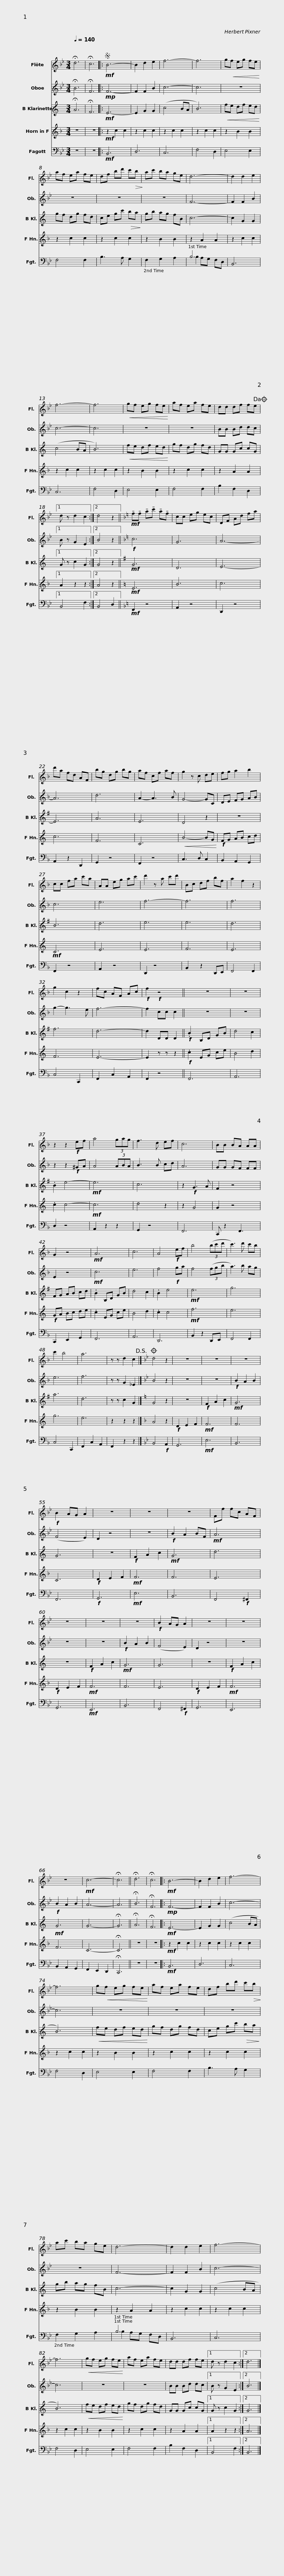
X:1
%%score 1 2 3 4 ( 5 6 )
L:1/8
Q:1/4=140
M:3/4
I:linebreak $
K:Bb
V:1 treble
V:2 treble
V:3 treble transpose=-2
V:4 treble transpose=-7
V:5 bass
V:6 bass
V:1
 !fermata!d6 | !fermata!c6 |:S!mf! B6- | B2 d2 e2 | f6- | %5
 f6 | g!<(!f eg fe!<)! | af ea fe | df bd' c'!>(!b!>)! | ac' ba ge |$ %10
 d6- | d2 d2 e2 | f6- | f6 |!<(! gf eg fe!<)! | %15
 af ea fe | dd df fe!dacoda! |1 d z d2 c2 :|2 d4 z2 ||[K:F]!mf! !tenuto!f!tenuto!f !tenuto!a!tenuto!c' !tenuto!a!tenuto!f |$ %20
 cc eg ec | DF Ad fa | d'a fd AF | bg dg bg | af cf af | %25
 g2 z c de | fg a2 b2 | cc fa c'a | AA eg ac' |$ d'2 z a c'd' | %30
 Bc df bf | a2 f2 z2 | g2 c2 z2 | fc AF Ac |!f! f2!f! z4 || %35
 z6 | z6 | z2 z2!f! ef | a4 (3g-ag | f3 d ef |$ %40
 c6 | BB BA AA | G2 z4 |!mf! A6 | c6 | %45
 A4!f! ef | b4 (3(bc'd' | c'3) d' c'b | c'2 b4 | a6 | %50
 z z d2 c2!D.S.! |]$[K:Bb]O d4 z2 | z6 | z6 | z6 | %55
!f! B2 AG A2 | z6 | z6 | z6 | Ff fc AF | %60
 z6 | z6 | z6 |!f! B2 AG A2 | z6 |$ %65
 z6 | z6 |!mf! c6- | !fermata!c6 || !fermata!d6 | %70
 !fermata!c6 |:!mf! B6- | B2 d2 e2 | f6- | f6 | %75
 g!<(!f eg fe!<)! | af ea fe | df bd' c'!>(!b!>)! |$ ac' ba ge | d6- | %80
 d2 d2 e2 | f6- | f6 |!<(! gf eg fe!<)! | af ea fe | %85
 dd df fe |1 d z d2 c2 :|2 d6 |] %88
V:2
 !fermata!B6 | !fermata!F6 |:!mp! F6- | F2 F2 B2 | c6- | %5
 c6 | z6 | z6 | z6 | z6 |$ %10
 F6- | F2 F2 B2 | c6- | c6 | z6 | %15
 z6 | BB Bd dc |1 B z G2 E2 :|2 B4 z2 ||[K:F]!f! c6 |$ %20
 G6 | A6- | A6 | d6 | A2- A3 B | %25
 G4- GC | DE FG AB | c6 | e6 |$ f6- | %30
 f6 | f6 | g2- g3 e | f6- | f2 cc c2 || %35
 z6 | z6 | z2 z2!f! ^GA | A4 (3A-BA | B3 B cd |$ %40
 A6 | GG GF FF | E2 z4 |!mf! c6 | e6 | %45
 f4!f! ga | f4 (3(fgb | a3) b ag | e6 | f6 | %50
 z z G2 _E2 |]$[K:Bb] B4 z2 | z6 | z6 |!f! B2 A2 B2 | %55
 (F4 E2) | D2 z4 | z6 |!f! B2 A2 BF |!mf! A6 | %60
 z6 | z6 |!f! B2 A2 B2 | (F4 E2) | D2 z4 |$ %65
 z6 |!f! B2 A2 B2 | A6- | A6 || !fermata!B6 | %70
 !fermata!F6 |:!mp! F6- | F2 F2 B2 | c6- | c6 | %75
 z6 | z6 | z6 |$ z6 | F6- | %80
 F2 F2 B2 | c6- | c6 | z6 | z6 | %85
 BB Bd dc |1 B z G2 E2 :|2 B6 |] %88
V:3
[K:C] !fermata!A6 | !fermata!F6 |:!mf! E6- | E2 G2 G2 | (c4 BA | %5
 B6) |!<(! fe df ed!<)! | gf dg fd | ce gc'!>(! ba!>)! | gb ag fB |$ %10
 c6- | c2 G2 G2 | (c4 BA | B6) |!<(! fe df ed!<)! | %15
 gf dg fd | GG Gc cG |1 G z c2 G2 :|2 G4 z2 ||[K:G]!mf! G6 |$ %20
 D6 | E6- | E6 | A6 | E6 | %25
 D4 z2 | z6 | B6 | d6 |$ e6 | %30
 e6 | d6 | f6 | d6- | d2 DD D2 || %35
!f! .B2 B,D GB | d4 c2 | .B2 e4- |!mf! e6 | c6 |$ %40
 z2!f! G3 A | F2 z4 | FG AB cd | .B2 B,D GB | d4 c2 | %45
 .B2 e4 |!mf! e6 | g6 | a6 | d6 | %50
 z z c2 G2 |]$[K:C] G4 z2 | z6 |!f! F2 A2 c2 |!mf! G6 | %55
 G6 | z6 |!f! F2 A2 c2 |!mf! G6 | d6 | %60
 z6 |!f! F2 A2 c2 |!mf! G6 | G6 | z6 |$ %65
!f! F2 A2 c2 |!mf! G6 | G6- | !fermata!G6 || !fermata!A6 | %70
 !fermata!F6 |:!mf! E6- | E2 G2 G2 | (c4 BA | B6) | %75
!<(! fe df ed!<)! | gf dg fd | ce gc'!>(! ba!>)! |$ gb ag fB | c6- | %80
 c2 G2 G2 | (c4 BA | B6) |!<(! fe df ed!<)! | gf dg fd | %85
 GG Gc cG |1 G z c2 G2 :|2 G6 |] %88
V:4
[K:F] z6 | z6 |:!mf! z2 c2 c2 | z2 c2 c2 | z2 c2 c2 | %5
 z2 c2 c2 | z2 B2 B2 | z2 c2 c2 | z2 c2 c2 | z2 B2 B2 |$ %10
 z2 A2 A2 | z2 c2 c2 | z2 c2 c2 | z2 c2 c2 | z2 B2 B2 | %15
 z2 c2 c2 | z2 A2 A2 |1 A2 z2 z2 :|2 A4 z2 ||[K:C]!mf! E6 |$ %20
 B6 | c6 | c6 | F6 | C6 | %25
!<(! B4- BG!<)! |!f! FG AB cd |!mf! C6 | E6 |$ E6 | %30
 F6 | E6 | F6 | E6- | E2 z z z2 || %35
!f! .c2 EG ce | B4 d2 | .c2 c4- |!mf! c6 | d4 z2 |$ %40
 z2 G4 | G2 z4 |!f! GA Bc de | .c2 EG ce | B4 d2 | %45
 .c2 c4 |!mf! f6 | e6 | g6 | e6 | %50
 z2 z2 z2 |]$[K:F] A4 z2 |!f! D2 E2 F2 |!mf! F6 | F6 | %55
 C6 |!f! D2 E2 F2 |!mf! F6 | F6 | E6 | %60
!f! D2 E2 F2 |!mf! F6 | F6 | E6 |!f! D2 E2 F2 |$ %65
!mf! F6 | F6 | C6- | !fermata!C6 || z6 | %70
 z6 |:!mf! z2 c2 c2 | z2 c2 c2 | z2 c2 c2 | z2 c2 c2 | %75
 z2 B2 B2 | z2 c2 c2 | z2 c2 c2 |$ z2 B2 B2 | z2 A2 A2 | %80
 z2 c2 c2 | z2 c2 c2 | z2 c2 c2 | z2 B2 B2 | z2 c2 c2 | %85
 z2 A2 A2 |1 A2 z2 z2 :|2 A6 |] %88
V:5
 z6 | z6 |:!mf! B,,6 | D,6 | C,6 | %5
 F,4 D,2 | E,4 E,2 | F,4 F,2 | B,3 A, G,2 | F,2 G,2 A,2 |$ %10
 B,6 | B,,6 | C,6 | F,4 D,2 | E,4 E,2 | %15
 F,4 F,2 | B,2 F,2 D,2 |1 B,,4 F,2 :|2 B,,4 D,2 ||[K:F]!mf! F,,2 z4 |$ %20
 A,,2 z4 | D,,2 z4 | A,,2 z2 D,,2 | G,,2 z4 | F,,2 z4 | %25
 C,3 D, C,2 | B,,2 A,,2 G,,2 | F,,2 z4 | A,,2 z4 |$ D,,2 z4 | %30
 B,,2 z2 D,,E,, | F,,4 F,,2 | C,4 C,,2 | F,,2 C,2 A,,2 | F,,2 z4 || %35
 F,,6 | A,,6 | D,2 z4 | A,,2 z2 z2 | G,,2 z4 |$ %40
 F,,6 | C,, z2 F,,3 | C,,2 E,,2 G,,2 | F,,6 | A,,6 | %45
 D,,6 | B,,2 z2 D,,E,, | F,,4 F,,2 | C,4 C,,2 | F,,2 C,2 A,,2 | %50
 F,,2 z2 z2 |]$[K:Bb] B,,4!f! A,,2 | G,,6 |!mf! E,6 | B,,6 | %55
 F,,6 |!f! G,,6 |!mf! E,6 | B,,6 | F,,4!f! ^F,,2 | %60
 G,,6 |!mf! E,,6 | B,,6 | F,,4!f! ^F,,2 | G,,6 |$ %65
 E,,6 | B,,2 A,,2 G,,2 | F,,2 E,,2 D,,2 | !fermata!C,,6 || z6 | %70
 z6 |:!mf! B,,6 | D,6 | C,6 | F,4 D,2 | %75
 E,4 E,2 | F,4 F,2 | B,3 A, G,2 |$ F,2 G,2 A,2 | B,6 | %80
 B,,6 | C,6 | F,4 D,2 | E,4 E,2 | F,4 F,2 | %85
 B,2 F,2 D,2 |1 B,,4 F,2 :|2 B,,6 |] %88
V:6
 x6 | x6 |: x6 | x6 | x6 | %5
 x6 | x6 | x6 | x6 | x6 |$ %10
 B,2 A,G, F,D, | x6 | x6 | x6 | x6 | %15
 x6 | x6 |1 x6 :|2 x6 ||[K:F] x6 |$ %20
 x6 | x6 | x6 | x6 | x6 | %25
 x6 | x6 | x6 | x6 |$ x6 | %30
 x6 | x6 | x6 | x6 | x6 || %35
 x6 | x6 | x6 | x6 | x6 |$ %40
 x6 | x6 | x6 | x6 | x6 | %45
 x6 | x6 | x6 | x6 | x6 | %50
 x6 |]$[K:Bb] x6 | x6 | x6 | x6 | %55
 x6 | x6 | x6 | x6 | x6 | %60
 x6 | x6 | x6 | x6 | x6 |$ %65
 x6 | x6 | x6 | x6 || x6 | %70
 x6 |: x6 | x6 | x6 | x6 | %75
 x6 | x6 | x6 |$ x6 | B,2 A,G, F,D, | %80
 x6 | x6 | x6 | x6 | x6 | %85
 x6 |1 x6 :|2 x6 |] %88
